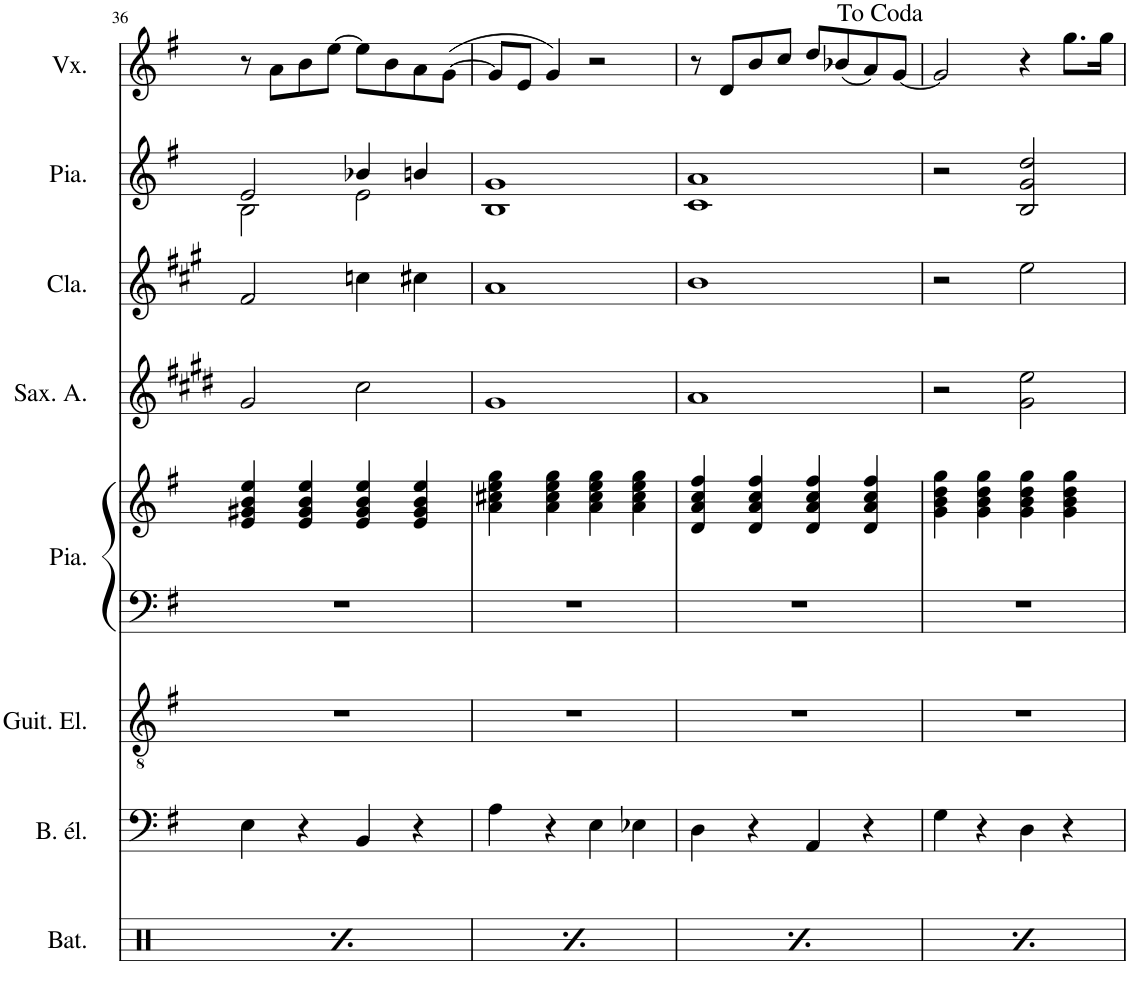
**kern	**kern	**kern	**kern	**kern	**kern	**kern	**kern	**kern
*part8	*part7	*part6	*part5	*part5	*part4	*part3	*part2	*part1
*staff9	*staff8	*staff7	*staff6	*staff5	*staff4	*staff3	*staff2	*staff1
*I"Batterie	*I"Basse électrique	*I"Guitare électrique	*I"Piano	*	*I"Saxophone Alto	*I"Clarinette	*I"Piano	*I"Voix
*I'Bat.	*I'B. él.	*I'Guit. El.	*I'Pia.	*	*I'Sax. A.	*I'Cla.	*I'Pia.	*I'Vx.
!!LO:PB:g=z
*clefX	*clefF4	*clefGv2	*clefF4	*clefG2	*clefG2	*clefG2	*clefG2	*clefG2
*	*Trd7c12	*	*	*	*Trd5c9	*Trd1c2	*	*
*k[]	*k[f#]	*k[f#]	*k[f#]	*k[f#]	*k[f#c#g#d#]	*k[f#c#g#]	*k[f#]	*k[f#]
*M4/4	*M4/4	*M4/4	*M4/4	*M4/4	*M4/4	*M4/4	*M4/4	*M4/4
*met(c)	*met(c)	*met(c)	*met(c)	*met(c)	*met(c)	*met(c)	*met(c)	*met(c)
=36	=36	=36	=36	=36	=36	=36	=36	=36
*^	*	*	*	*	*	*	*^	*
4Rcc/	4Rf\	4E\	1r	1r	4e/ 4g#X/ 4b/ 4ee/	2g#/	2f#/	2e/	2B\	8r
.	.	.	.	.	.	.	.	.	.	8a\L
8Rcc^/L	4r	4r	.	.	4e/ 4g#/ 4b/ 4ee/	.	.	.	.	8b\
8Rcc/J	.	.	.	.	.	.	.	.	.	[8ee\J
4Rcc/	2r	4BB/	.	.	4e/ 4g#/ 4b/ 4ee/	2cc#\	4ccn\	4b-X/	2e\	8ee\L]
.	.	.	.	.	.	.	.	.	.	8b\
8Rcc^/L	.	4r	.	.	4e/ 4g#/ 4b/ 4ee/	.	4cc#X\	4bn/	.	8a\
8Rcc/J	.	.	.	.	.	.	.	.	.	([8g\J
*	*	*	*	*	*	*	*	*v	*v	*
=37	=37	=37	=37	=37	=37	=37	=37	=37	=37
4Rcc/	4Rf\	4A\	1r	1r	4a\ 4cc#X\ 4ee\ 4gg\	1g#	1a	1B 1g	8g/L]
.	.	.	.	.	.	.	.	.	8e/J
8Rcc^/L	4r	4r	.	.	4a\ 4cc#\ 4ee\ 4gg\	.	.	.	4g/)
8Rcc/J	.	.	.	.	.	.	.	.	.
4Rcc/	2r	4E\	.	.	4a\ 4cc#\ 4ee\ 4gg\	.	.	.	2r
8Rcc^/L	.	4E-X\	.	.	4a\ 4cc#\ 4ee\ 4gg\	.	.	.	.
8Rcc/J	.	.	.	.	.	.	.	.	.
=38	=38	=38	=38	=38	=38	=38	=38	=38	=38
4Rcc/	4Rf\	4D\	1r	1r	4d/ 4a/ 4cc/ 4ff#/	1a	1b	1c 1a	8r
.	.	.	.	.	.	.	.	.	8d/L
8Rcc^/L	4r	4r	.	.	4d/ 4a/ 4cc/ 4ff#/	.	.	.	8b/
8Rcc/J	.	.	.	.	.	.	.	.	8cc/J
4Rcc/	2r	4AA/	.	.	4d/ 4a/ 4cc/ 4ff#/	.	.	.	8dd/L
.	.	.	.	.	.	.	.	.	(8b-X/
8Rcc^/L	.	4r	.	.	4d/ 4a/ 4cc/ 4ff#/	.	.	.	8a/)
8Rcc/J	.	.	.	.	.	.	.	.	[8g/J
=39	=39	=39	=39	=39	=39	=39	=39	=39	=39
4Rcc/	4Rf\	4G\	1r	1r	4g\ 4b\ 4dd\ 4gg\	2r	2r	2r	2g/]
8Rcc^/L	4r	4r	.	.	4g\ 4b\ 4dd\ 4gg\	.	.	.	.
8Rcc/J	.	.	.	.	.	.	.	.	.
4Rcc/	2r	4D\	.	.	4g\ 4b\ 4dd\ 4gg\	2g#\ 2ee\	2ee\	2B/ 2g/ 2dd/	4r
8Rcc^/L	.	4r	.	.	4g\ 4b\ 4dd\ 4gg\	.	.	.	8.gg\L
8Rcc/J	.	.	.	.	.	.	.	.	.
.	.	.	.	.	.	.	.	.	16gg\Jk
*v	*v	*	*	*	*	*	*	*	*
=	=	=	=	=	=	=	=	=
*-	*-	*-	*-	*-	*-	*-	*-	*-
